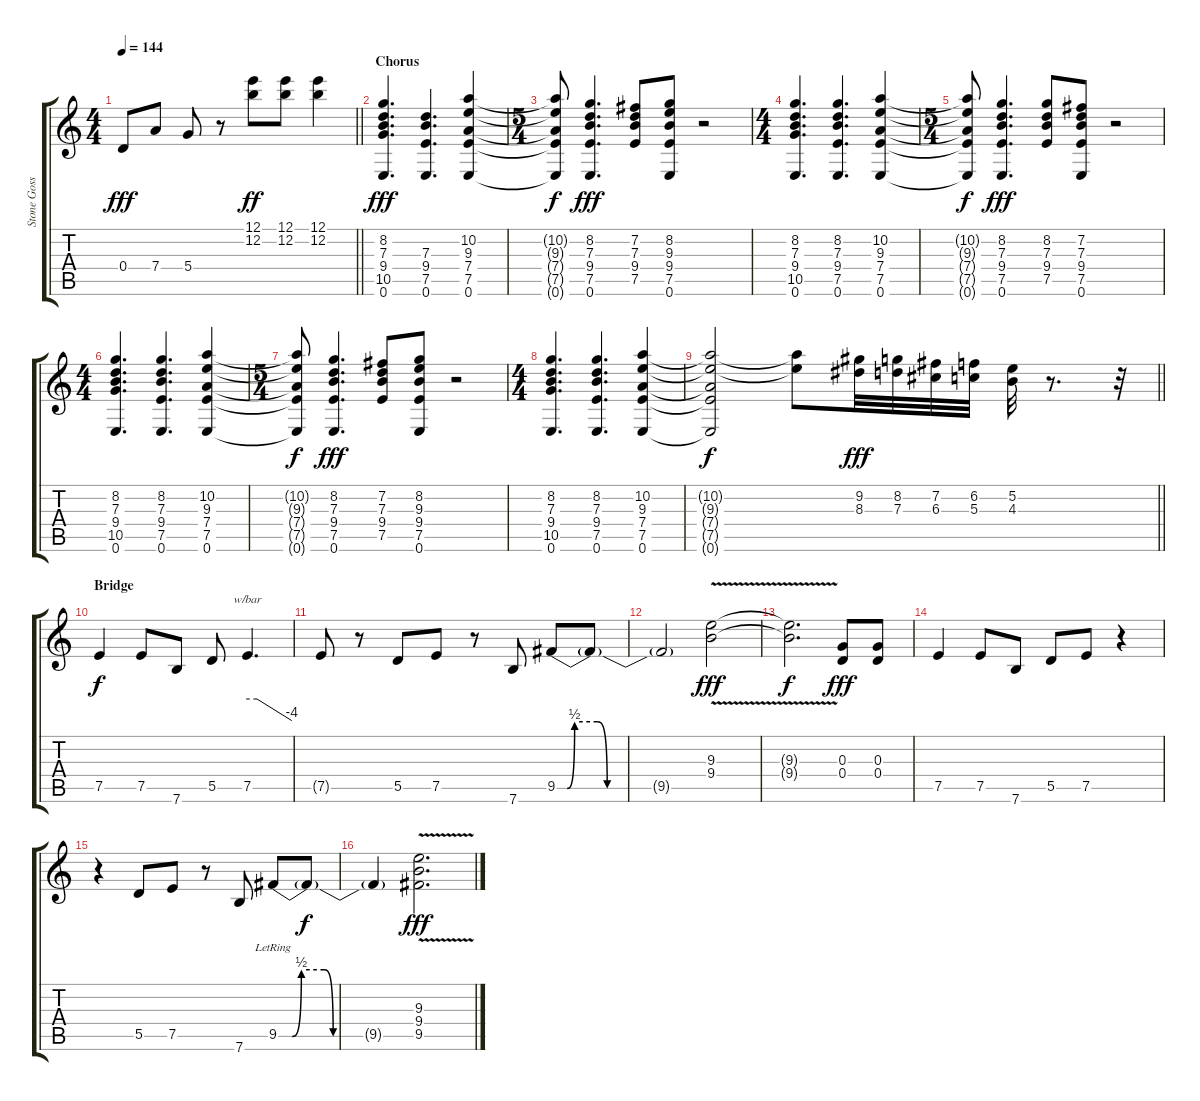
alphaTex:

\track ("Stone Gossard" "Stone Goss") {instrument overdrivenguitar}
\staff {score tabs}
\tuning (E4 B3 G3 D3 A2 E2) {hide}
\ts (4 4)
\tempo 144
\clef g2
\barLineRight lightlight
\ks c
0.4.8{dy fff} 7.4.8 5.4.8 r.8 (12.1 12.2).8{dy ff} (12.1 12.2).8 (12.1 12.2).4 |
\section ("" "Chorus")
(8.2 7.3 9.4 10.5 0.6).4{d dy fff} (7.3 9.4 7.5 0.6).4{d} (10.2 9.3 7.4 7.5 0.6).4 |
\ts (5 4)
(10.2{t} 9.3{t} 7.4{t} 7.5{t} 0.6{t}).8{dy f} (8.2 7.3 9.4 7.5 0.6).4{d dy fff} (7.2 7.3 9.4 7.5).8 (8.2 9.3 9.4 7.5 0.6).8 r.2 |
\ts (4 4)
(8.2 7.3 9.4 10.5 0.6).4{d} (8.2 7.3 9.4 7.5 0.6).4{d} (10.2 9.3 7.4 7.5 0.6).4 |
\ts (5 4)
(10.2{t} 9.3{t} 7.4{t} 7.5{t} 0.6{t}).8{dy f} (8.2 7.3 9.4 7.5 0.6).4{d dy fff} (8.2 7.3 9.4 7.5).8 (7.2 7.3 9.4 7.5 0.6).8 r.2 |
\ts (4 4)
(8.2 7.3 9.4 10.5 0.6).4{d} (8.2 7.3 9.4 7.5 0.6).4{d} (10.2 9.3 7.4 7.5 0.6).4 |
\ts (5 4)
(10.2{t} 9.3{t} 7.4{t} 7.5{t} 0.6{t}).8{dy f} (8.2 7.3 9.4 7.5 0.6).4{d dy fff} (7.2 7.3 9.4 7.5).8 (8.2 9.3 9.4 7.5 0.6).8 r.2 |
\ts (4 4)
(8.2 7.3 9.4 10.5 0.6).4{d} (8.2 7.3 9.4 7.5 0.6).4{d} (10.2 9.3 7.4 7.5 0.6).4 |
\barLineRight lightlight
(10.2{t} 9.3{t} 7.4{t} 7.5{t} 0.6{t}).2{dy f} (10.2{t} 9.3{t}).8 (9.2 8.3).32{dy fff} (8.2 7.3).32 (7.2 6.3).32 (6.2 5.3).32 (5.2 4.3).32 r.8{d} r.32 |
\section ("" "Bridge")
7.5.4{dy f} 7.5.8 7.6.8 5.5.8 7.5.4{d tbe (custom default 0 0 13 0 60 -16)} |
7.5{t}.8 r.8 5.5.8 7.5.8 r.8 7.6.8 9.5{be (custom 0 0 4 0 7 2 16 2 20 0 60 0)}.8 9.5{t}.8 |
9.5{t}.2 (9.3{v} 9.4{v}).2{dy fff} |
(9.3{t} 9.4{t}).2{d dy f} (0.3 0.4).8{dy fff} (0.3 0.4).8 |
7.5.4 7.5.8 7.6.8 5.5.8 7.5.8 r.4 |
r.4 5.5.8 7.5.8 r.8 7.6.8 9.5{be (custom 0 0 6 0 10 2 20 2 24 0 60 0) lr}.8 9.5{t}.8{dy f} |
9.5{t}.4 (9.3{v} 9.4{v} 9.5).2{d dy fff}
